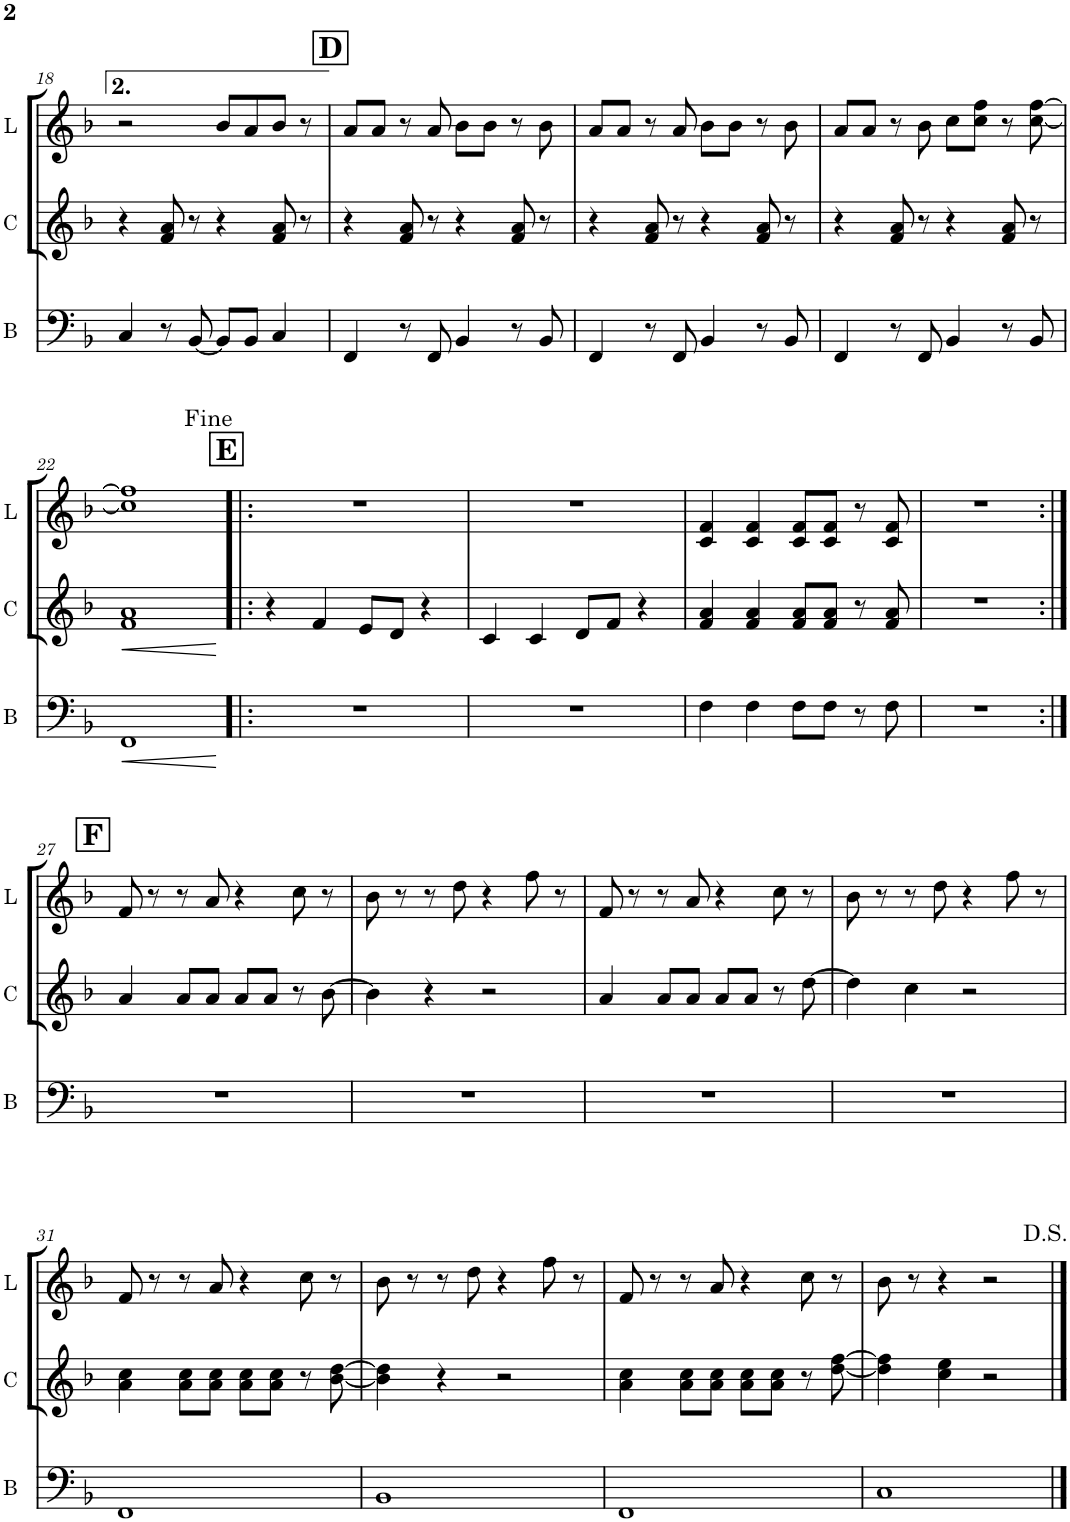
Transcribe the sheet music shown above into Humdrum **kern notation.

**kern	**dynam	**kern	**dynam	**kern
*part3	*part3	*part2	*part2	*part1
*staff3	*staff3	*staff2	*staff2	*staff1
*I"Bass	*	*I"Chords	*	*I"Lead
*I'B	*	*I'C	*	*I'L
!!LO:PB:g=z
*clefF4	*	*clefG2	*	*clefG2
*	*	*ITrd8c14	*	*ITrd5c9
*k[b-]	*	*k[b-]	*	*k[b-]
*M4/4	*	*M4/4	*	*M4/4
=18	=18	=18	=18	=18
4C/	.	4r	.	2r
8r	.	8f/ 8a/	.	.
[8BB-/	.	8r	.	.
8BB-/L]	.	4r	.	8b-/L
8BB-/J	.	.	.	8a/
4C/	.	8f/ 8a/	.	8b-/J
.	.	8r	.	8r
!!LO:REH:place=s1:a:B:cj:fs=14:t=D
=19	=19	=19	=19	=19
4FF/	.	4r	.	8a/L
.	.	.	.	8a/J
8r	.	8f/ 8a/	.	8r
8FF/	.	8r	.	8a/
4BB-/	.	4r	.	8b-\L
.	.	.	.	8b-\J
8r	.	8f/ 8a/	.	8r
8BB-/	.	8r	.	8b-\
=20	=20	=20	=20	=20
4FF/	.	4r	.	8a/L
.	.	.	.	8a/J
8r	.	8f/ 8a/	.	8r
8FF/	.	8r	.	8a/
4BB-/	.	4r	.	8b-\L
.	.	.	.	8b-\J
8r	.	8f/ 8a/	.	8r
8BB-/	.	8r	.	8b-\
=21	=21	=21	=21	=21
4FF/	.	4r	.	8a/L
.	.	.	.	8a/J
8r	.	8f/ 8a/	.	8r
8FF/	.	8r	.	8b-\
4BB-/	.	4r	.	8cc\L
.	.	.	.	8cc\ 8ff\J
8r	.	8f/ 8a/	.	8r
8BB-/	.	8r	.	[8cc\ [8ff\
!!LO:LB:g=z
=22	=22	=22	=22	=22
!	!LO:HP:b	!	!LO:HP:b	!
1FF	<	1f 1a	<	1cc] 1ff]
.	[	.	[	.
!!LO:REH:place=s1:a:B:cj:fs=14:t=E
=23!|:	=23!|:	=23!|:	=23!|:	=23!|:
1r	.	4r	.	1r
.	.	4f/	.	.
.	.	8e/L	.	.
.	.	8d/J	.	.
.	.	4r	.	.
=24	=24	=24	=24	=24
1r	.	4c/	.	1r
.	.	4c/	.	.
.	.	8d/L	.	.
.	.	8f/J	.	.
.	.	4r	.	.
=25	=25	=25	=25	=25
4F\	.	4f/ 4a/	.	4c/ 4f/
4F\	.	4f/ 4a/	.	4c/ 4f/
8F\L	.	8f/ 8a/L	.	8c/ 8f/L
8F\J	.	8f/ 8a/J	.	8c/ 8f/J
8r	.	8r	.	8r
8F\	.	8f/ 8a/	.	8c/ 8f/
=26	=26	=26	=26	=26
1r	.	1r	.	1r
!!LO:LB:g=z
!!LO:REH:place=s1:a:B:cj:fs=14:t=F
=27:|!	=27:|!	=27:|!	=27:|!	=27:|!
1r	.	4a/	.	8f/
.	.	.	.	8r
.	.	8a/L	.	8r
.	.	8a/J	.	8a/
.	.	8a/L	.	4r
.	.	8a/J	.	.
.	.	8r	.	8cc\
.	.	[8b-\	.	8r
=28	=28	=28	=28	=28
1r	.	4b-\]	.	8b-\
.	.	.	.	8r
.	.	4r	.	8r
.	.	.	.	8dd\
.	.	2r	.	4r
.	.	.	.	8ff\
.	.	.	.	8r
=29	=29	=29	=29	=29
1r	.	4a/	.	8f/
.	.	.	.	8r
.	.	8a/L	.	8r
.	.	8a/J	.	8a/
.	.	8a/L	.	4r
.	.	8a/J	.	.
.	.	8r	.	8cc\
.	.	[8dd\	.	8r
=30	=30	=30	=30	=30
1r	.	4dd\]	.	8b-\
.	.	.	.	8r
.	.	4cc\	.	8r
.	.	.	.	8dd\
.	.	2r	.	4r
.	.	.	.	8ff\
.	.	.	.	8r
!!LO:LB:g=z
=31	=31	=31	=31	=31
1FF	.	4a\ 4cc\	.	8f/
.	.	.	.	8r
.	.	8a\ 8cc\L	.	8r
.	.	8a\ 8cc\J	.	8a/
.	.	8a\ 8cc\L	.	4r
.	.	8a\ 8cc\J	.	.
.	.	8r	.	8cc\
.	.	[8b-\ [8dd\	.	8r
=32	=32	=32	=32	=32
1BB-	.	4b-\] 4dd\]	.	8b-\
.	.	.	.	8r
.	.	4r	.	8r
.	.	.	.	8dd\
.	.	2r	.	4r
.	.	.	.	8ff\
.	.	.	.	8r
=33	=33	=33	=33	=33
1FF	.	4a\ 4cc\	.	8f/
.	.	.	.	8r
.	.	8a\ 8cc\L	.	8r
.	.	8a\ 8cc\J	.	8a/
.	.	8a\ 8cc\L	.	4r
.	.	8a\ 8cc\J	.	.
.	.	8r	.	8cc\
.	.	[8dd\ [8ff\	.	8r
=34	=34	=34	=34	=34
1C	.	4dd\] 4ff\]	.	8b-\
.	.	.	.	8r
.	.	4cc\ 4ee\	.	4r
.	.	2r	.	2r
==	==	==	==	==
*-	*-	*-	*-	*-
